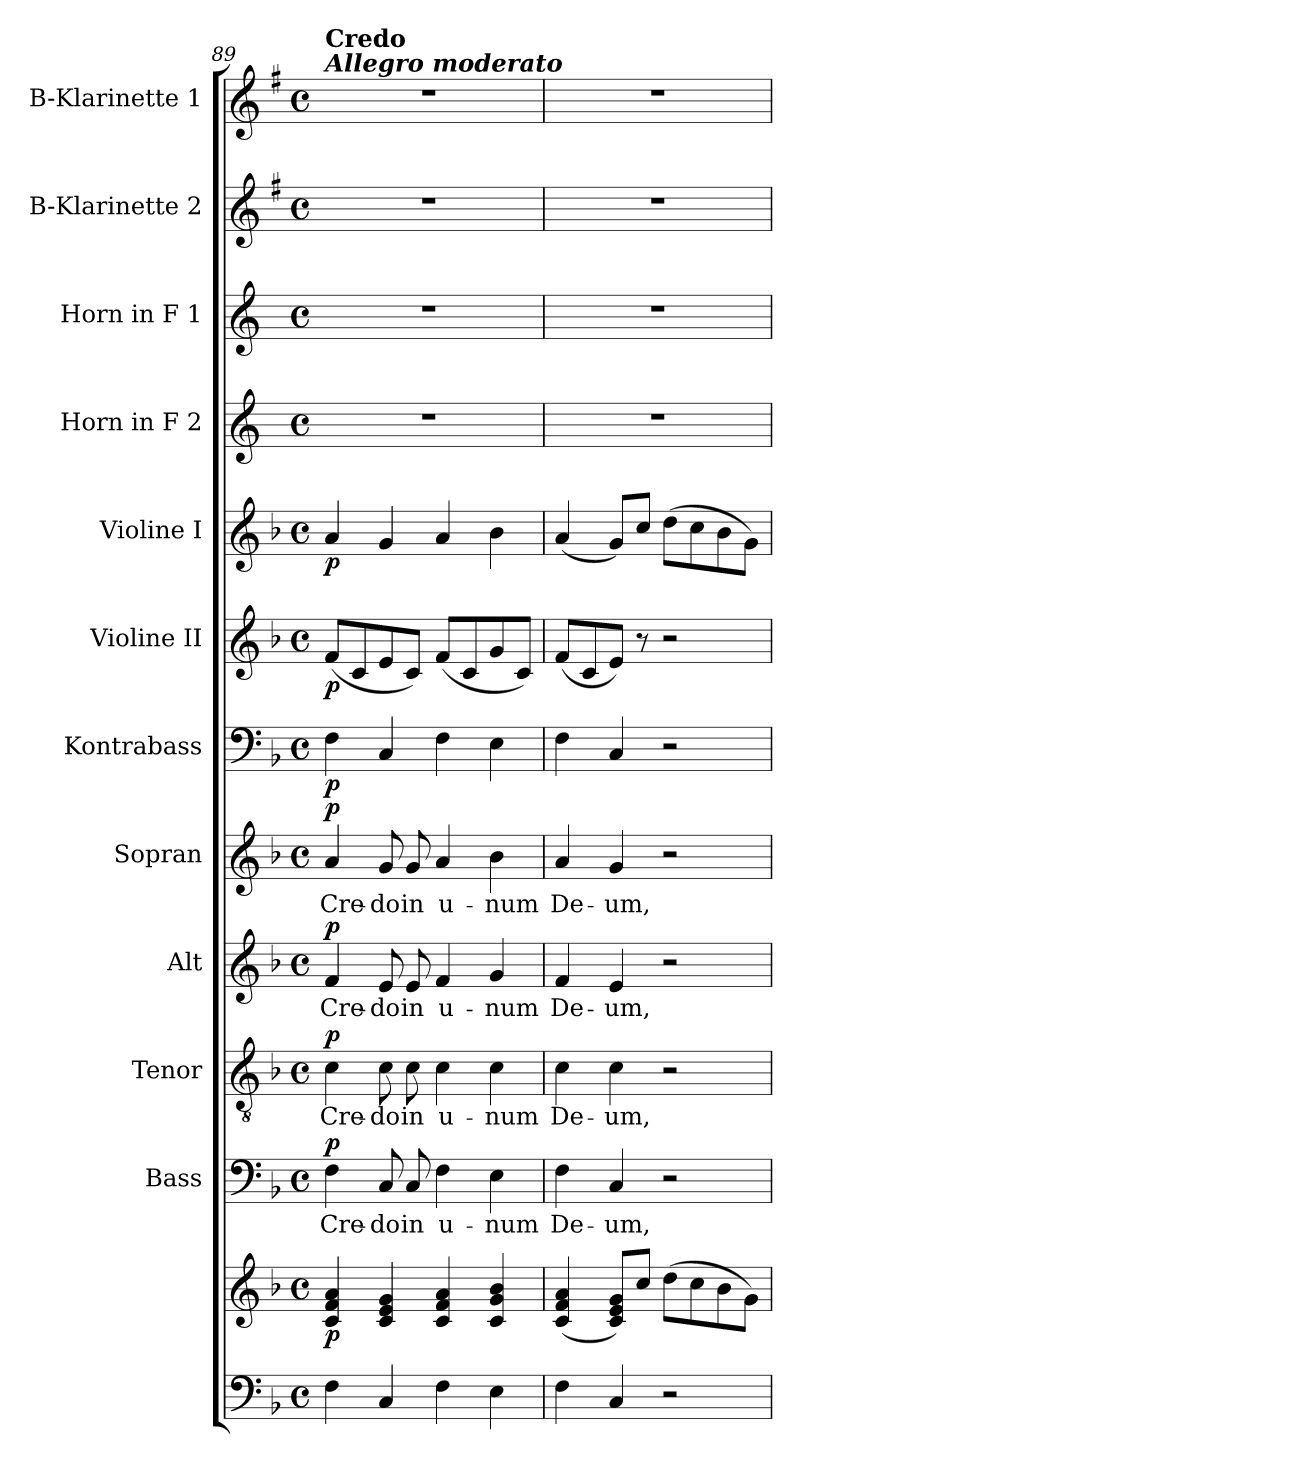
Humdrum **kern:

**kern	**kern	**dynam	**kern	**text	**dynam	**kern	**text	**dynam	**kern	**text	**dynam	**kern	**text	**dynam	**kern	**dynam	**kern	**dynam	**kern	**dynam	**kern	**kern	**kern	**kern
*part12	*part12	*part12	*part11	*part11	*part11	*part10	*part10	*part10	*part9	*part9	*part9	*part8	*part8	*part8	*part7	*part7	*part6	*part6	*part5	*part5	*part4	*part3	*part2	*part1
*staff13	*staff12	*staff12/13	*staff11	*staff11	*staff11	*staff10	*staff10	*staff10	*staff9	*staff9	*staff9	*staff8	*staff8	*staff8	*staff7	*staff7	*staff6	*staff6	*staff5	*staff5	*staff4	*staff3	*staff2	*staff1
*	*	*	*I"Bass	*	*	*I"Tenor	*	*	*I"Alt	*	*	*I"Sopran	*	*	*I"Kontrabass	*	*I"Violine II	*	*I"Violine I	*	*I"Horn in F 2	*I"Horn in F 1	*I"B-Klarinette 2	*I"B-Klarinette 1
*	*	*	*I'B.	*	*	*I'T.	*	*	*I'A.	*	*	*I'S.	*	*	*I'Kb.	*	*I'Vl. II	*	*I'Vl. I	*	*	*	*I'B Kl. 2	*I'B Kl. 1
!!LO:PB:g=z
*clefF4	*clefG2	*	*clefF4	*	*	*clefGv2	*	*	*clefG2	*	*	*clefG2	*	*	*clefF4	*	*clefG2	*	*clefG2	*	*clefG2	*clefG2	*clefG2	*clefG2
*	*	*	*	*	*	*	*	*	*	*	*	*	*	*	*ITrd7c12	*	*	*	*	*	*ITrd4c7	*ITrd4c7	*ITrd1c2	*ITrd1c2
*k[b-]	*k[b-]	*	*k[b-]	*	*	*k[b-]	*	*	*k[b-]	*	*	*k[b-]	*	*	*k[b-]	*	*k[b-]	*	*k[b-]	*	*k[b-]	*k[b-]	*k[b-]	*k[b-]
*F:	*F:	*	*F:	*	*	*F:	*	*	*F:	*	*	*F:	*	*	*F:	*	*F:	*	*F:	*	*F:	*F:	*F:	*F:
*M4/4	*M4/4	*	*M4/4	*	*	*M4/4	*	*	*M4/4	*	*	*M4/4	*	*	*M4/4	*	*M4/4	*	*M4/4	*	*M4/4	*M4/4	*M4/4	*M4/4
*met(c)	*met(c)	*	*met(c)	*	*	*met(c)	*	*	*met(c)	*	*	*met(c)	*	*	*met(c)	*	*met(c)	*	*met(c)	*	*met(c)	*met(c)	*met(c)	*met(c)
=89	=89	=89	=89	=89	=89	=89	=89	=89	=89	=89	=89	=89	=89	=89	=89	=89	=89	=89	=89	=89	=89	=89	=89	=89
!	!	!	!	!	!	!	!	!	!	!	!	!	!	!	!	!	!	!	!	!	!	!	!	!LO:TX:a:Bi:t=Allegro moderato
!	!	!	!	!	!	!	!	!	!	!	!	!	!	!	!	!	!	!	!	!	!	!	!	!LO:TX:a:B:t=Credo
!	!	!LO:DY:b	!	!LO:LY:b	!LO:DY:a	!	!LO:LY:b	!LO:DY:a	!	!LO:LY:b	!LO:DY:a	!	!LO:LY:b	!LO:DY:a	!	!LO:DY:b	!	!LO:DY:b	!	!LO:DY:b	!	!	!	!
4F\	4c/ 4f/ 4a/	p	4F\	Cre-	p	4c\	Cre-	p	4f/	Cre-	p	4a/	Cre-	p	4FF\	p	(<8f/L	p	4a/	p	1r	1r	1r	1r
.	.	.	.	.	.	.	.	.	.	.	.	.	.	.	.	.	8c/	.	.	.	.	.	.	.
!	!	!	!	!LO:LY:b	!	!	!LO:LY:b	!	!	!LO:LY:b	!	!	!LO:LY:b	!	!	!	!	!	!	!	!	!	!	!
4C/	4c/ 4e/ 4g/	.	8C/	-do	.	8c\	-do	.	8e/	-do	.	8g/	-do	.	4CC/	.	8e/	.	4g/	.	.	.	.	.
!	!	!	!	!LO:LY:b	!	!	!LO:LY:b	!	!	!LO:LY:b	!	!	!LO:LY:b	!	!	!	!	!	!	!	!	!	!	!
.	.	.	8C/	in	.	8c\	in	.	8e/	in	.	8g/	in	.	.	.	8c/J)	.	.	.	.	.	.	.
!	!	!	!	!LO:LY:b	!	!	!LO:LY:b	!	!	!LO:LY:b	!	!	!LO:LY:b	!	!	!	!	!	!	!	!	!	!	!
4F\	4c/ 4f/ 4a/	.	4F\	u-	.	4c\	u-	.	4f/	u-	.	4a/	u-	.	4FF\	.	(<8f/L	.	4a/	.	.	.	.	.
.	.	.	.	.	.	.	.	.	.	.	.	.	.	.	.	.	8c/	.	.	.	.	.	.	.
!	!	!	!	!LO:LY:b	!	!	!LO:LY:b	!	!	!LO:LY:b	!	!	!LO:LY:b	!	!	!	!	!	!	!	!	!	!	!
4E\	4c/ 4g/ 4b-/	.	4E\	-num	.	4c\	-num	.	4g/	-num	.	4b-\	-num	.	4EE\	.	8g/	.	4b-\	.	.	.	.	.
.	.	.	.	.	.	.	.	.	.	.	.	.	.	.	.	.	8c/J)	.	.	.	.	.	.	.
=90	=90	=90	=90	=90	=90	=90	=90	=90	=90	=90	=90	=90	=90	=90	=90	=90	=90	=90	=90	=90	=90	=90	=90	=90
!	!	!	!	!LO:LY:b	!	!	!LO:LY:b	!	!	!LO:LY:b	!	!	!LO:LY:b	!	!	!	!	!	!	!	!	!	!	!
4F\	(4c/ 4f/ 4a/	.	4F\	De-	.	4c\	De-	.	4f/	De-	.	4a/	De-	.	4FF\	.	(<8f/L	.	(<4a/	.	1r	1r	1r	1r
.	.	.	.	.	.	.	.	.	.	.	.	.	.	.	.	.	8c/	.	.	.	.	.	.	.
!	!	!	!	!LO:LY:b	!	!	!LO:LY:b	!	!	!LO:LY:b	!	!	!LO:LY:b	!	!	!	!	!	!	!	!	!	!	!
4C/	8c/ 8e/ 8g/L)	.	4C/	-um,	.	4c\	-um,	.	4e/	-um,	.	4g/	-um,	.	4CC/	.	8e/J)	.	8g/L)	.	.	.	.	.
.	8cc/J	.	.	.	.	.	.	.	.	.	.	.	.	.	.	.	8r	.	8cc/J	.	.	.	.	.
2r	(>8dd\L	.	2r	.	.	2r	.	.	2r	.	.	2r	.	.	2r	.	2r	.	(>8dd\L	.	.	.	.	.
.	8cc\	.	.	.	.	.	.	.	.	.	.	.	.	.	.	.	.	.	8cc\	.	.	.	.	.
.	8b-\	.	.	.	.	.	.	.	.	.	.	.	.	.	.	.	.	.	8b-\	.	.	.	.	.
.	8g\J)	.	.	.	.	.	.	.	.	.	.	.	.	.	.	.	.	.	8g\J)	.	.	.	.	.
=	=	=	=	=	=	=	=	=	=	=	=	=	=	=	=	=	=	=	=	=	=	=	=	=
*-	*-	*-	*-	*-	*-	*-	*-	*-	*-	*-	*-	*-	*-	*-	*-	*-	*-	*-	*-	*-	*-	*-	*-	*-
